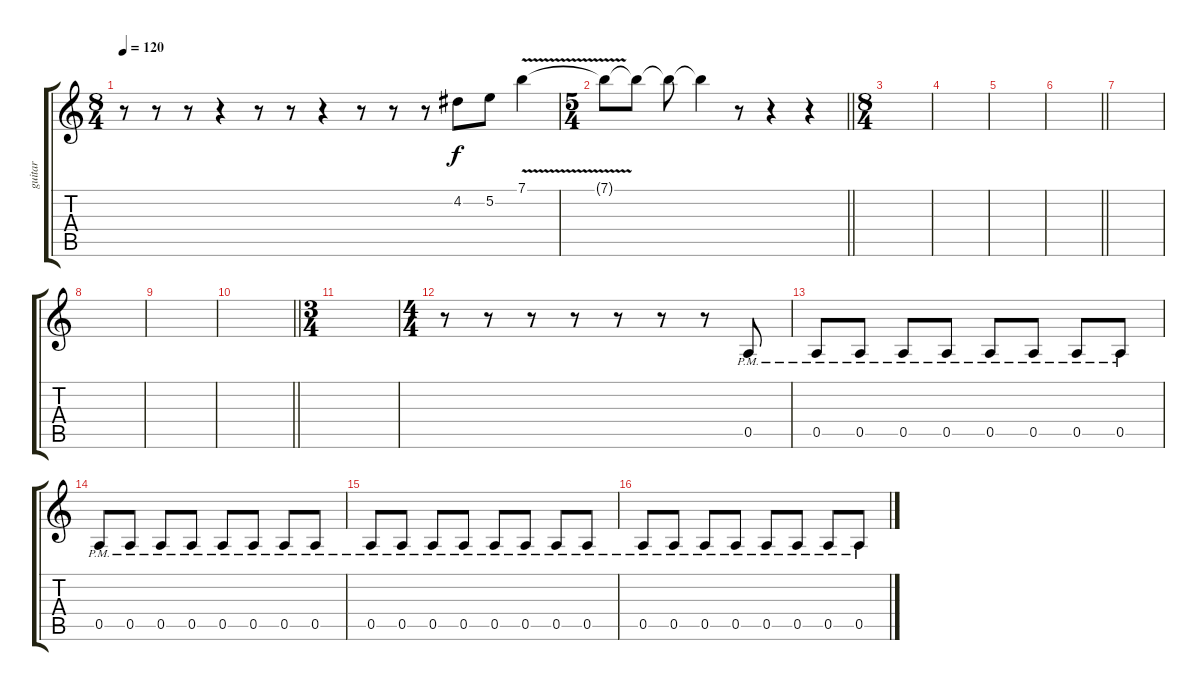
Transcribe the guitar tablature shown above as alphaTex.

\track ("guitar" "guitar") {instrument acousticguitarsteel}
\staff {score tabs}
\tuning (E4 B3 G3 D3 A2 E2) {hide}
\ts (8 4)
\tempo 120
\clef g2
\ks c
r.8{dy f} r.8 r.8 r.4 r.8 r.8 r.4 r.8 r.8 r.8 4.2.8 5.2.8 7.1{v}.4 |
\ts (5 4)
\barLineRight lightlight
7.1{t}.8 7.1{t}.8 7.1{t}.8 7.1{t}.4 r.8 r.4 r.4 |
\ts (8 4)
|
|
|
\barLineRight lightlight
|
|
|
|
\barLineRight lightlight
|
\ts (3 4)
|
\ts (4 4)
r.8{volume 6 instrument overdrivenguitar} r.8 r.8 r.8 r.8 r.8 r.8 0.5{pm}.8 |
0.5{pm}.8 0.5{pm}.8 0.5{pm}.8 0.5{pm}.8 0.5{pm}.8 0.5{pm}.8 0.5{pm}.8 0.5{pm}.8 |
0.5{pm}.8 0.5{pm}.8 0.5{pm}.8 0.5{pm}.8 0.5{pm}.8 0.5{pm}.8 0.5{pm}.8 0.5{pm}.8 |
0.5{pm}.8 0.5{pm}.8 0.5{pm}.8 0.5{pm}.8 0.5{pm}.8 0.5{pm}.8 0.5{pm}.8 0.5{pm}.8 |
0.5{pm}.8 0.5{pm}.8 0.5{pm}.8 0.5{pm}.8 0.5{pm}.8 0.5{pm}.8 0.5{pm}.8 0.5{pm}.8
